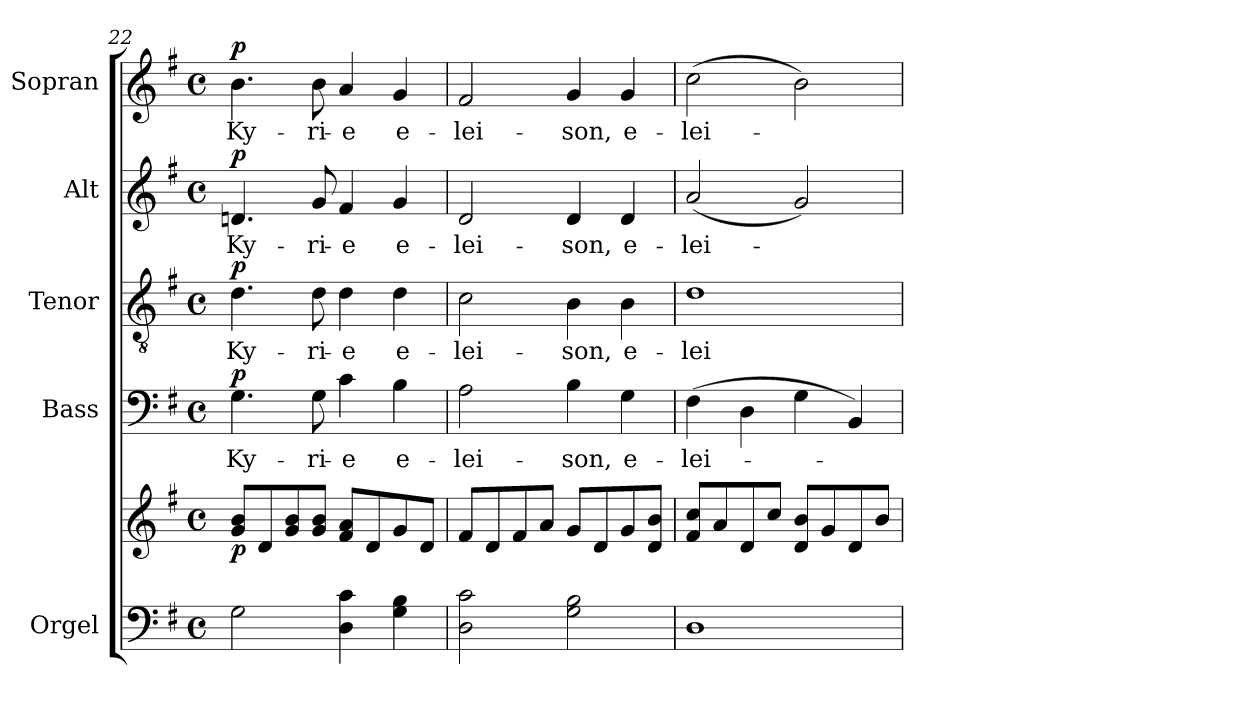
**kern	**kern	**dynam	**kern	**text	**dynam	**kern	**text	**dynam	**kern	**text	**dynam	**kern	**text	**dynam
*part5	*part5	*part5	*part4	*part4	*part4	*part3	*part3	*part3	*part2	*part2	*part2	*part1	*part1	*part1
*staff6	*staff5	*staff5/6	*staff4	*staff4	*staff4	*staff3	*staff3	*staff3	*staff2	*staff2	*staff2	*staff1	*staff1	*staff1
*I"Orgel	*	*	*I"Bass	*	*	*I"Tenor	*	*	*I"Alt	*	*	*I"Sopran	*	*
*I'Org.	*	*	*I'B.	*	*	*I'T.	*	*	*I'A.	*	*	*I'S.	*	*
*clefF4	*clefG2	*	*clefF4	*	*	*clefGv2	*	*	*clefG2	*	*	*clefG2	*	*
*k[f#]	*k[f#]	*	*k[f#]	*	*	*k[f#]	*	*	*k[f#]	*	*	*k[f#]	*	*
*G:	*G:	*	*G:	*	*	*G:	*	*	*G:	*	*	*G:	*	*
*M4/4	*M4/4	*	*M4/4	*	*	*M4/4	*	*	*M4/4	*	*	*M4/4	*	*
*met(c)	*met(c)	*	*met(c)	*	*	*met(c)	*	*	*met(c)	*	*	*met(c)	*	*
=22	=22	=22	=22	=22	=22	=22	=22	=22	=22	=22	=22	=22	=22	=22
!	!	!LO:DY:b	!	!LO:LY:b	!LO:DY:a	!	!LO:LY:b	!LO:DY:a	!	!LO:LY:b	!LO:DY:a	!	!LO:LY:b	!LO:DY:a
2G\	8g/ 8b/L	p	4.G\	Ky-	p	4.d\	Ky-	p	4.dn/	Ky-	p	4.b\	Ky-	p
.	8d/	.	.	.	.	.	.	.	.	.	.	.	.	.
.	8g/ 8b/	.	.	.	.	.	.	.	.	.	.	.	.	.
!	!	!	!	!LO:LY:b	!	!	!LO:LY:b	!	!	!LO:LY:b	!	!	!LO:LY:b	!
.	8g/ 8b/J	.	8G\	-ri-	.	8d\	-ri-	.	8g/	-ri-	.	8b\	-ri-	.
!	!	!	!	!LO:LY:b	!	!	!LO:LY:b	!	!	!LO:LY:b	!	!	!LO:LY:b	!
4D\ 4c\	8f#/ 8a/L	.	4c\	-e	.	4d\	-e	.	4f#/	-e	.	4a/	-e	.
.	8d/	.	.	.	.	.	.	.	.	.	.	.	.	.
!	!	!	!	!LO:LY:b	!	!	!LO:LY:b	!	!	!LO:LY:b	!	!	!LO:LY:b	!
4G\ 4B\	8g/	.	4B\	e-	.	4d\	e-	.	4g/	e-	.	4g/	e-	.
.	8d/J	.	.	.	.	.	.	.	.	.	.	.	.	.
!!LO:PB:g=z
=23	=23	=23	=23	=23	=23	=23	=23	=23	=23	=23	=23	=23	=23	=23
!	!	!	!	!LO:LY:b	!	!	!LO:LY:b	!	!	!LO:LY:b	!	!	!LO:LY:b	!
2D\ 2c\	8f#/L	.	2A\	-lei-	.	2c\	-lei-	.	2d/	-lei-	.	2f#/	-lei-	.
.	8d/	.	.	.	.	.	.	.	.	.	.	.	.	.
.	8f#/	.	.	.	.	.	.	.	.	.	.	.	.	.
.	8a/J	.	.	.	.	.	.	.	.	.	.	.	.	.
!	!	!	!	!LO:LY:b	!	!	!LO:LY:b	!	!	!LO:LY:b	!	!	!LO:LY:b	!
2G\ 2B\	8g/L	.	4B\	-son,	.	4B\	-son,	.	4d/	-son,	.	4g/	-son,	.
.	8d/	.	.	.	.	.	.	.	.	.	.	.	.	.
!	!	!	!	!LO:LY:b	!	!	!LO:LY:b	!	!	!LO:LY:b	!	!	!LO:LY:b	!
.	8g/	.	4G\	e-	.	4B\	e-	.	4d/	e-	.	4g/	e-	.
.	8d/ 8b/J	.	.	.	.	.	.	.	.	.	.	.	.	.
=24	=24	=24	=24	=24	=24	=24	=24	=24	=24	=24	=24	=24	=24	=24
!	!	!	!	!LO:LY:b	!	!	!LO:LY:b	!	!	!LO:LY:b	!	!	!LO:LY:b	!
1D	8f#/ 8cc/L	.	(>4F#\	-lei-	.	1d	-lei-	.	(<2a/	-lei-	.	(>2cc\	-lei-	.
.	8a/	.	.	.	.	.	.	.	.	.	.	.	.	.
.	8d/	.	4D\	.	.	.	.	.	.	.	.	.	.	.
.	8cc/J	.	.	.	.	.	.	.	.	.	.	.	.	.
.	8d/ 8b/L	.	4G\	.	.	.	.	.	2g/)	.	.	2b\)	.	.
.	8g/	.	.	.	.	.	.	.	.	.	.	.	.	.
.	8d/	.	4BB/)	.	.	.	.	.	.	.	.	.	.	.
.	8b/J	.	.	.	.	.	.	.	.	.	.	.	.	.
=	=	=	=	=	=	=	=	=	=	=	=	=	=	=
*-	*-	*-	*-	*-	*-	*-	*-	*-	*-	*-	*-	*-	*-	*-
